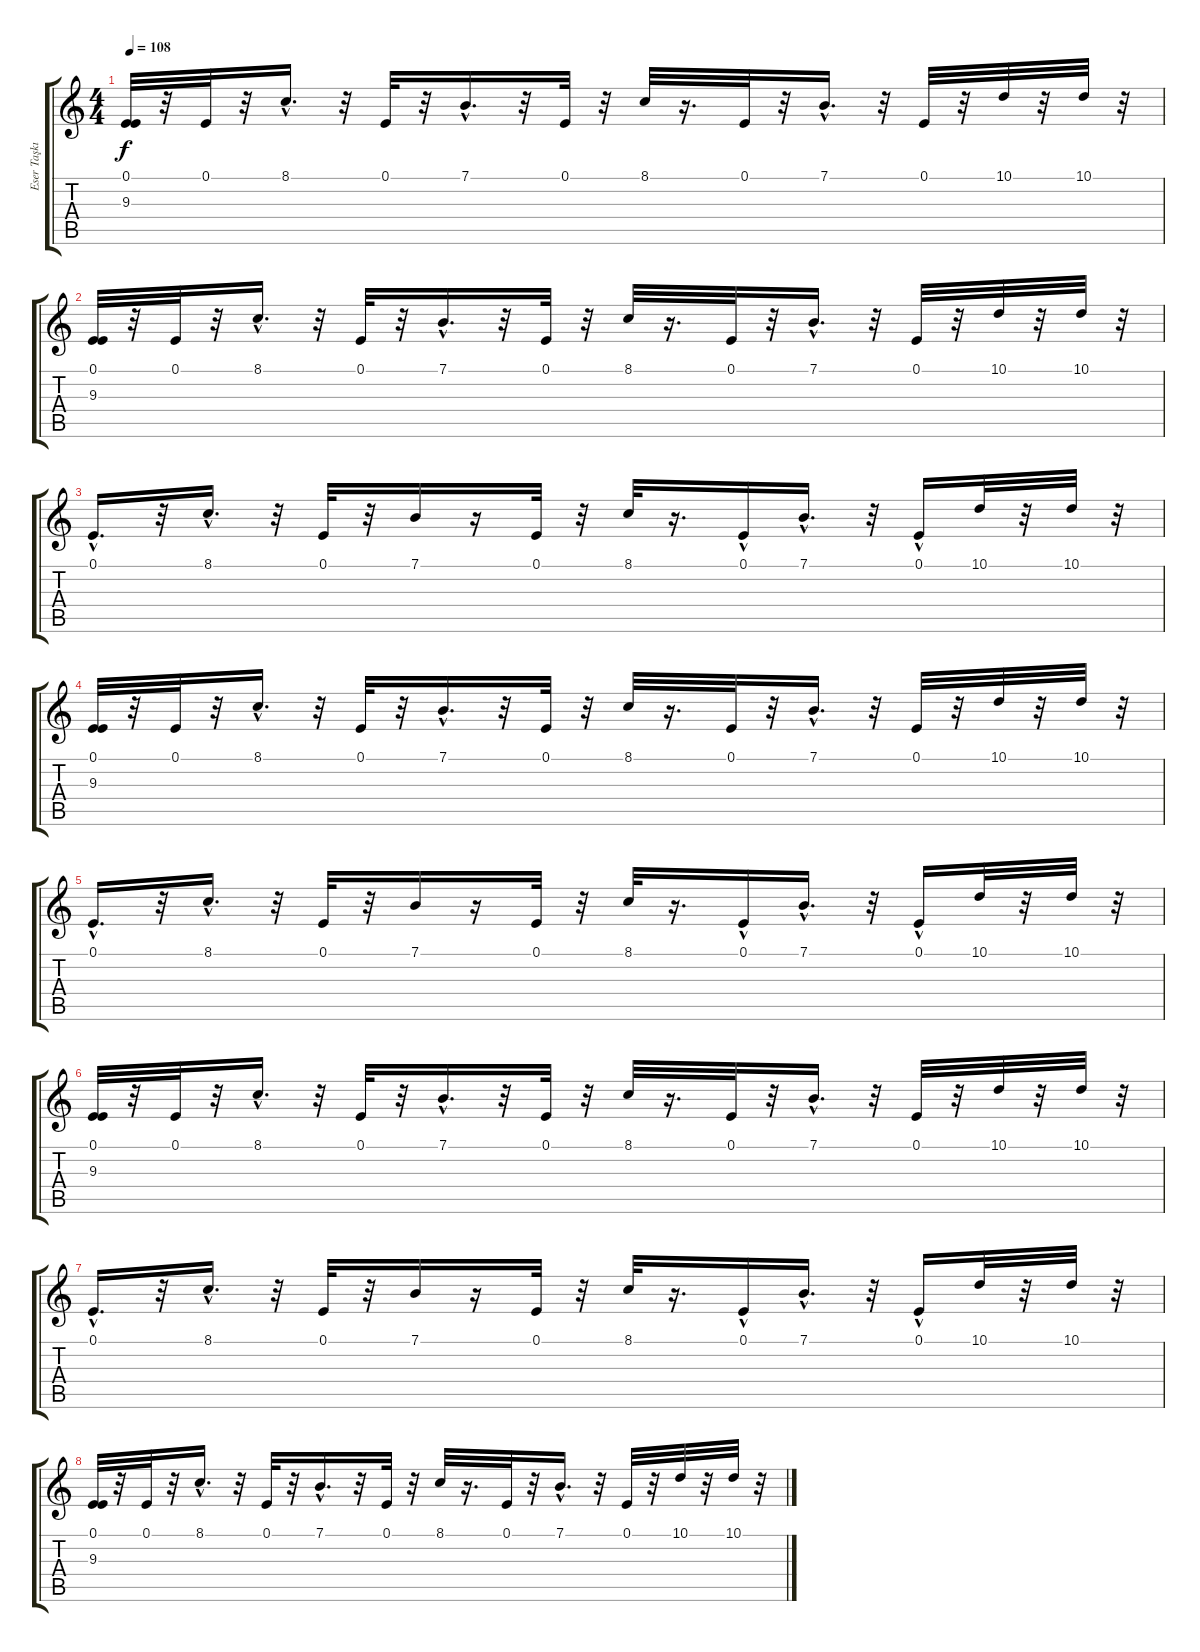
\track ("Eser Taşkıran  (Keyboard)" "Eser Taşkı") {instrument vibraphone}
\staff {score tabs}
\tuning (E4 B3 G3 D3 A2 E2) {hide}
\ts (4 4)
\tempo 108
\clef g2
\ks c
(0.1 9.3).32{dy f} r.32 0.1.32 r.32 8.1{hac}.16{d} r.32 0.1.32 r.32 7.1{hac}.16{d} r.32 0.1.32 r.32 8.1.32 r.16{d} 0.1.32 r.32 7.1{hac}.16{d} r.32 0.1.32 r.32 10.1.32 r.32 10.1.32 r.32 |
(0.1 9.3).32 r.32 0.1.32 r.32 8.1{hac}.16{d} r.32 0.1.32 r.32 7.1{hac}.16{d} r.32 0.1.32 r.32 8.1.32 r.16{d} 0.1.32 r.32 7.1{hac}.16{d} r.32 0.1.32 r.32 10.1.32 r.32 10.1.32 r.32 |
0.1{hac}.16{d} r.32 8.1{hac}.16{d} r.32 0.1.32 r.32 7.1.16 r.16 0.1.32 r.32 8.1.32 r.16{d} 0.1{hac}.16 7.1{hac}.16{d} r.32 0.1{hac}.16 10.1.32 r.32 10.1.32 r.32 |
(0.1 9.3).32 r.32 0.1.32 r.32 8.1{hac}.16{d} r.32 0.1.32 r.32 7.1{hac}.16{d} r.32 0.1.32 r.32 8.1.32 r.16{d} 0.1.32 r.32 7.1{hac}.16{d} r.32 0.1.32 r.32 10.1.32 r.32 10.1.32 r.32 |
0.1{hac}.16{d} r.32 8.1{hac}.16{d} r.32 0.1.32 r.32 7.1.16 r.16 0.1.32 r.32 8.1.32 r.16{d} 0.1{hac}.16 7.1{hac}.16{d} r.32 0.1{hac}.16 10.1.32 r.32 10.1.32 r.32 |
(0.1 9.3).32 r.32 0.1.32 r.32 8.1{hac}.16{d} r.32 0.1.32 r.32 7.1{hac}.16{d} r.32 0.1.32 r.32 8.1.32 r.16{d} 0.1.32 r.32 7.1{hac}.16{d} r.32 0.1.32 r.32 10.1.32 r.32 10.1.32 r.32 |
0.1{hac}.16{d} r.32 8.1{hac}.16{d} r.32 0.1.32 r.32 7.1.16 r.16 0.1.32 r.32 8.1.32 r.16{d} 0.1{hac}.16 7.1{hac}.16{d} r.32 0.1{hac}.16 10.1.32 r.32 10.1.32 r.32 |
(0.1 9.3).32 r.32 0.1.32 r.32 8.1{hac}.16{d} r.32 0.1.32 r.32 7.1{hac}.16{d} r.32 0.1.32 r.32 8.1.32 r.16{d} 0.1.32 r.32 7.1{hac}.16{d} r.32 0.1.32 r.32 10.1.32 r.32 10.1.32 r.32
